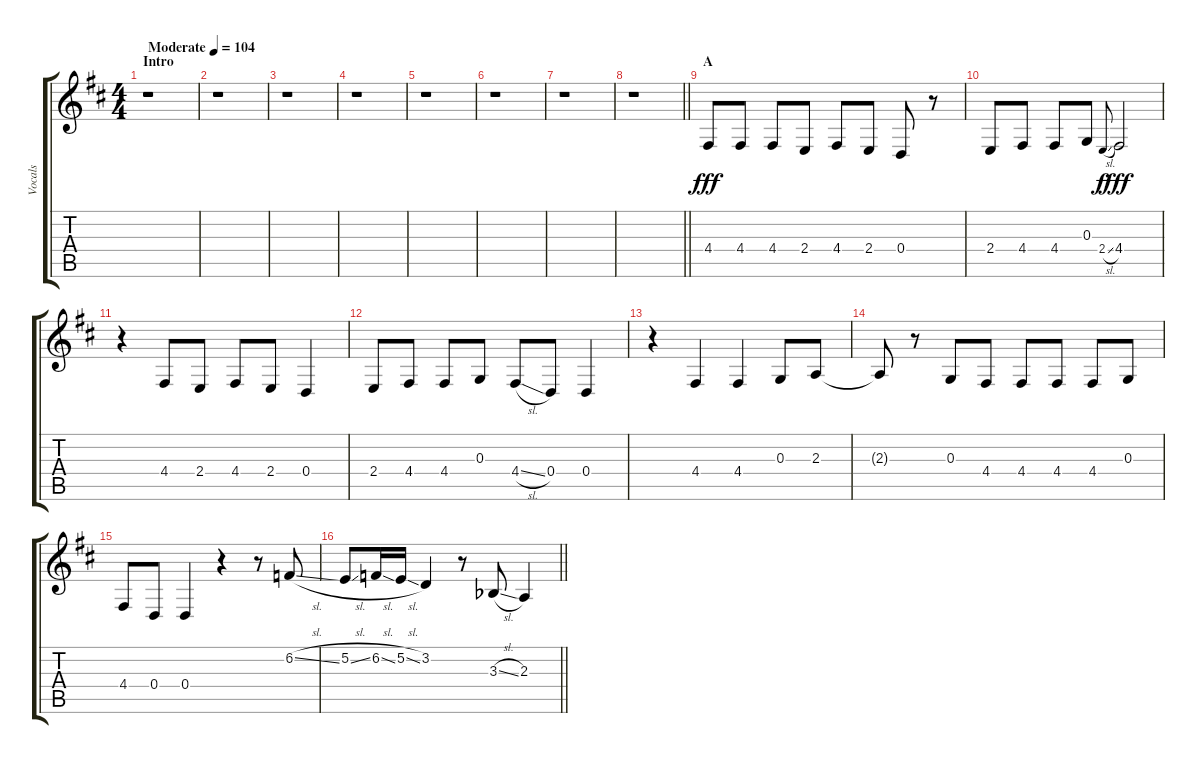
\track ("Vocals" "Vocals") {instrument voiceoohs}
\staff {score tabs}
\tuning (E4 B3 G3 D3 A2 E2) {hide}
\ts (4 4)
\section ("" "Intro")
\tempo (104 "Moderate")
\clef g2
\ks d
r.1{dy fff instrument voiceoohs} |
r.1 |
r.1 |
r.1 |
r.1 |
r.1 |
r.1 |
\barLineRight lightlight
r.1 |
\section ("" "A")
4.4.8 4.4.8 4.4.8 2.4.8 4.4.8 2.4.8 0.4.8 r.8 |
2.4.8 4.4.8 4.4.8 0.3.8 2.4{sl}.8{gr onbeat dy f} 4.4.2{dy fff} |
r.4 4.4.8 2.4.8 4.4.8 2.4.8 0.4.4 |
2.4.8 4.4.8 4.4.8 0.3.8 4.4{sl}.8 0.4.8 0.4.4 |
r.4 4.4.4 4.4.4 0.3.8 2.3.8 |
2.3{t}.8 r.8 0.3.8 4.4.8 4.4.8 4.4.8 4.4.8 0.3.8 |
4.4.8 0.4.8 0.4.4 r.4 r.8 6.2{sl}.8 |
\barLineRight lightlight
5.2{sl}.8 6.2{sl}.16 5.2{sl}.16 3.2.4 r.8 3.3{sl acc b}.8 2.3.4
